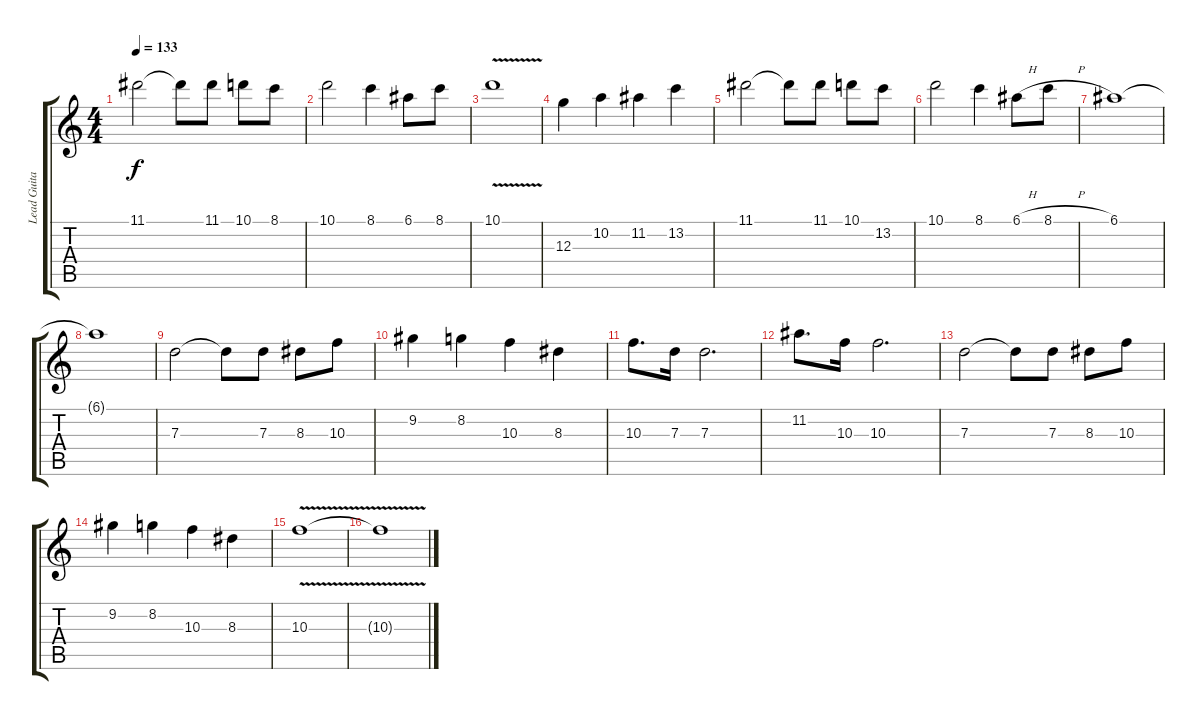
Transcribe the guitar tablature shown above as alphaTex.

\track ("Lead Guitar" "Lead Guita") {instrument distortionguitar}
\staff {score tabs}
\tuning (E4 B3 G3 D3 A2 E2) {hide}
\ts (4 4)
\tempo 133
\clef g2
\ks c
11.1.2{dy f} 11.1{t}.8 11.1.8 10.1.8 8.1.8 |
10.1.2 8.1.4 6.1.8 8.1.8 |
10.1{v}.1 |
12.3.4 10.2.4 11.2.4 13.2.4 |
11.1.2 11.1{t}.8 11.1.8 10.1.8 13.2.8 |
10.1.2 8.1.4 6.1{h}.8 8.1{h}.8 |
6.1.1 |
6.1{t}.1 |
7.3.2 7.3{t}.8 7.3.8 8.3.8 10.3.8 |
9.2.4 8.2.4 10.3.4 8.3.4 |
10.3.8{d} 7.3.16 7.3.2{d} |
11.2.8{d} 10.3.16 10.3.2{d} |
7.3.2 7.3{t}.8 7.3.8 8.3.8 10.3.8 |
9.2.4 8.2.4 10.3.4 8.3.4 |
10.3{v}.1 |
10.3{t}.1
